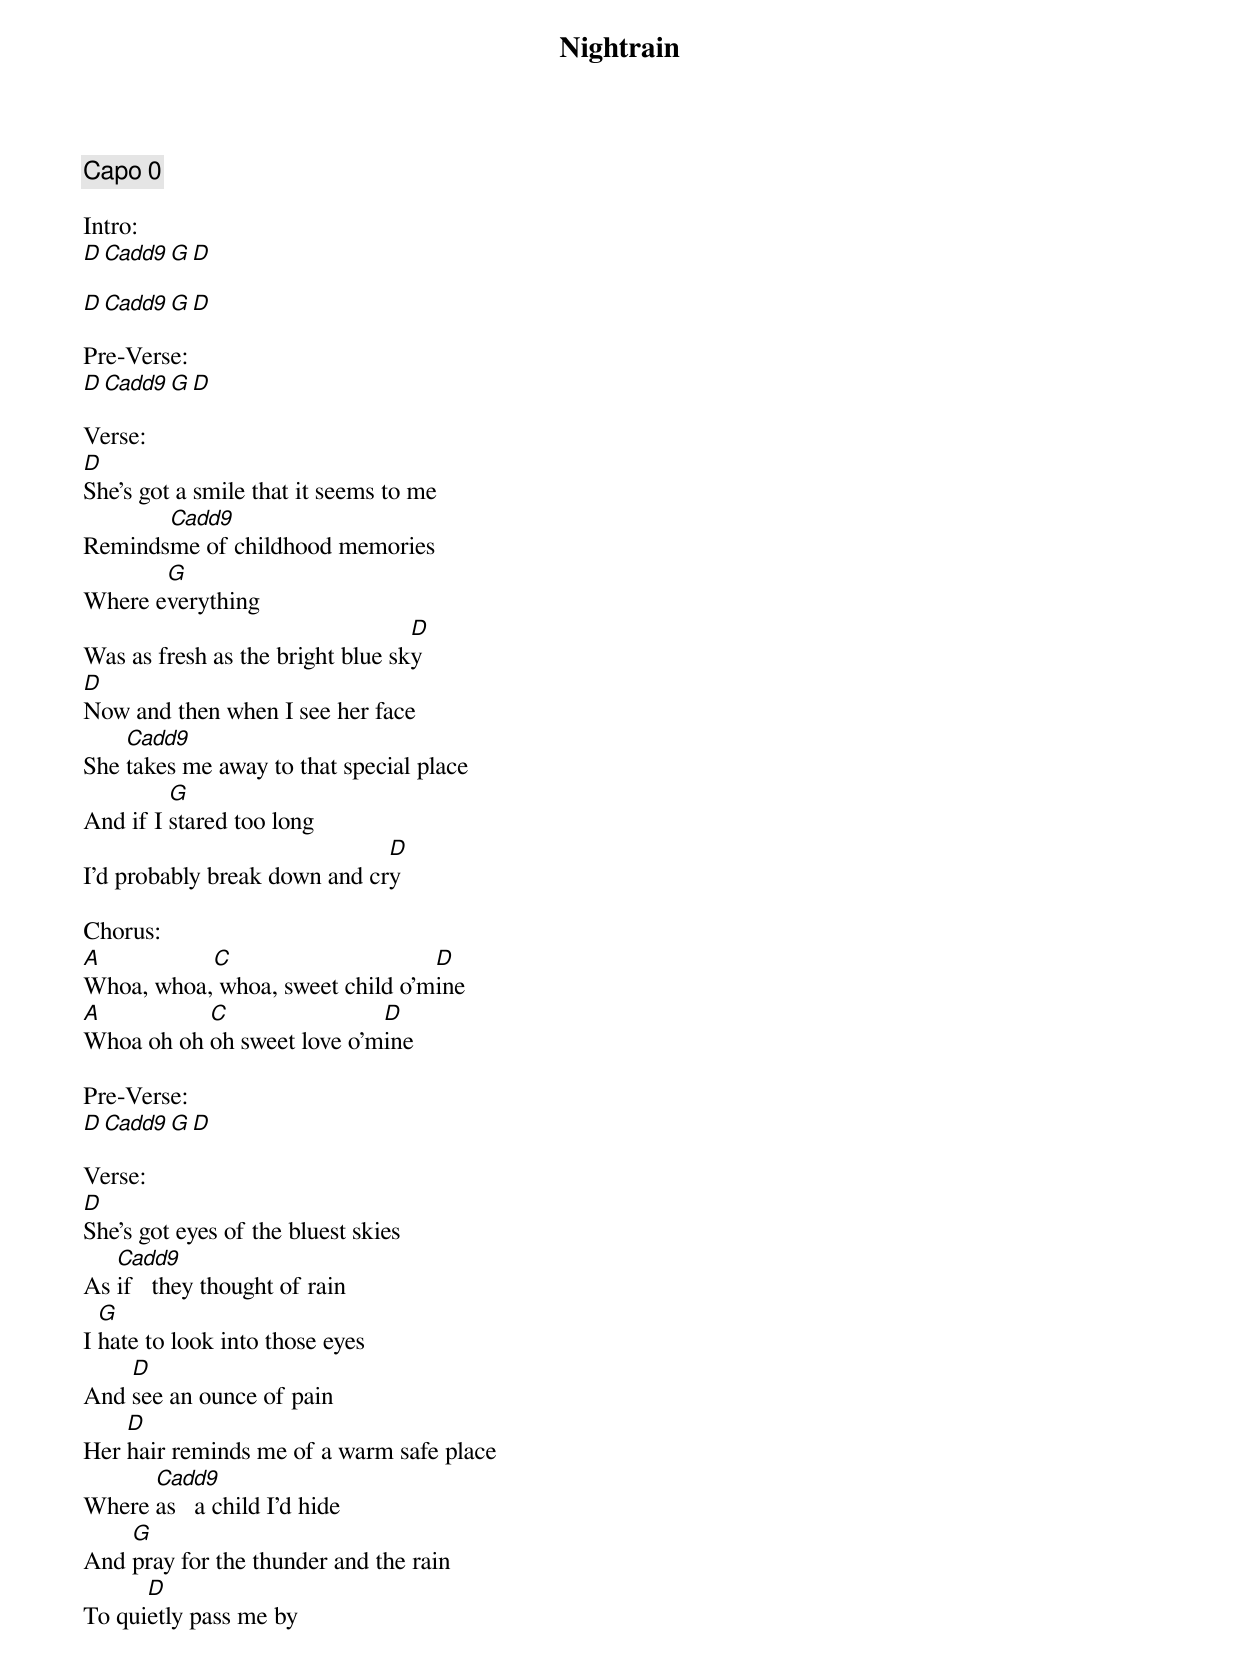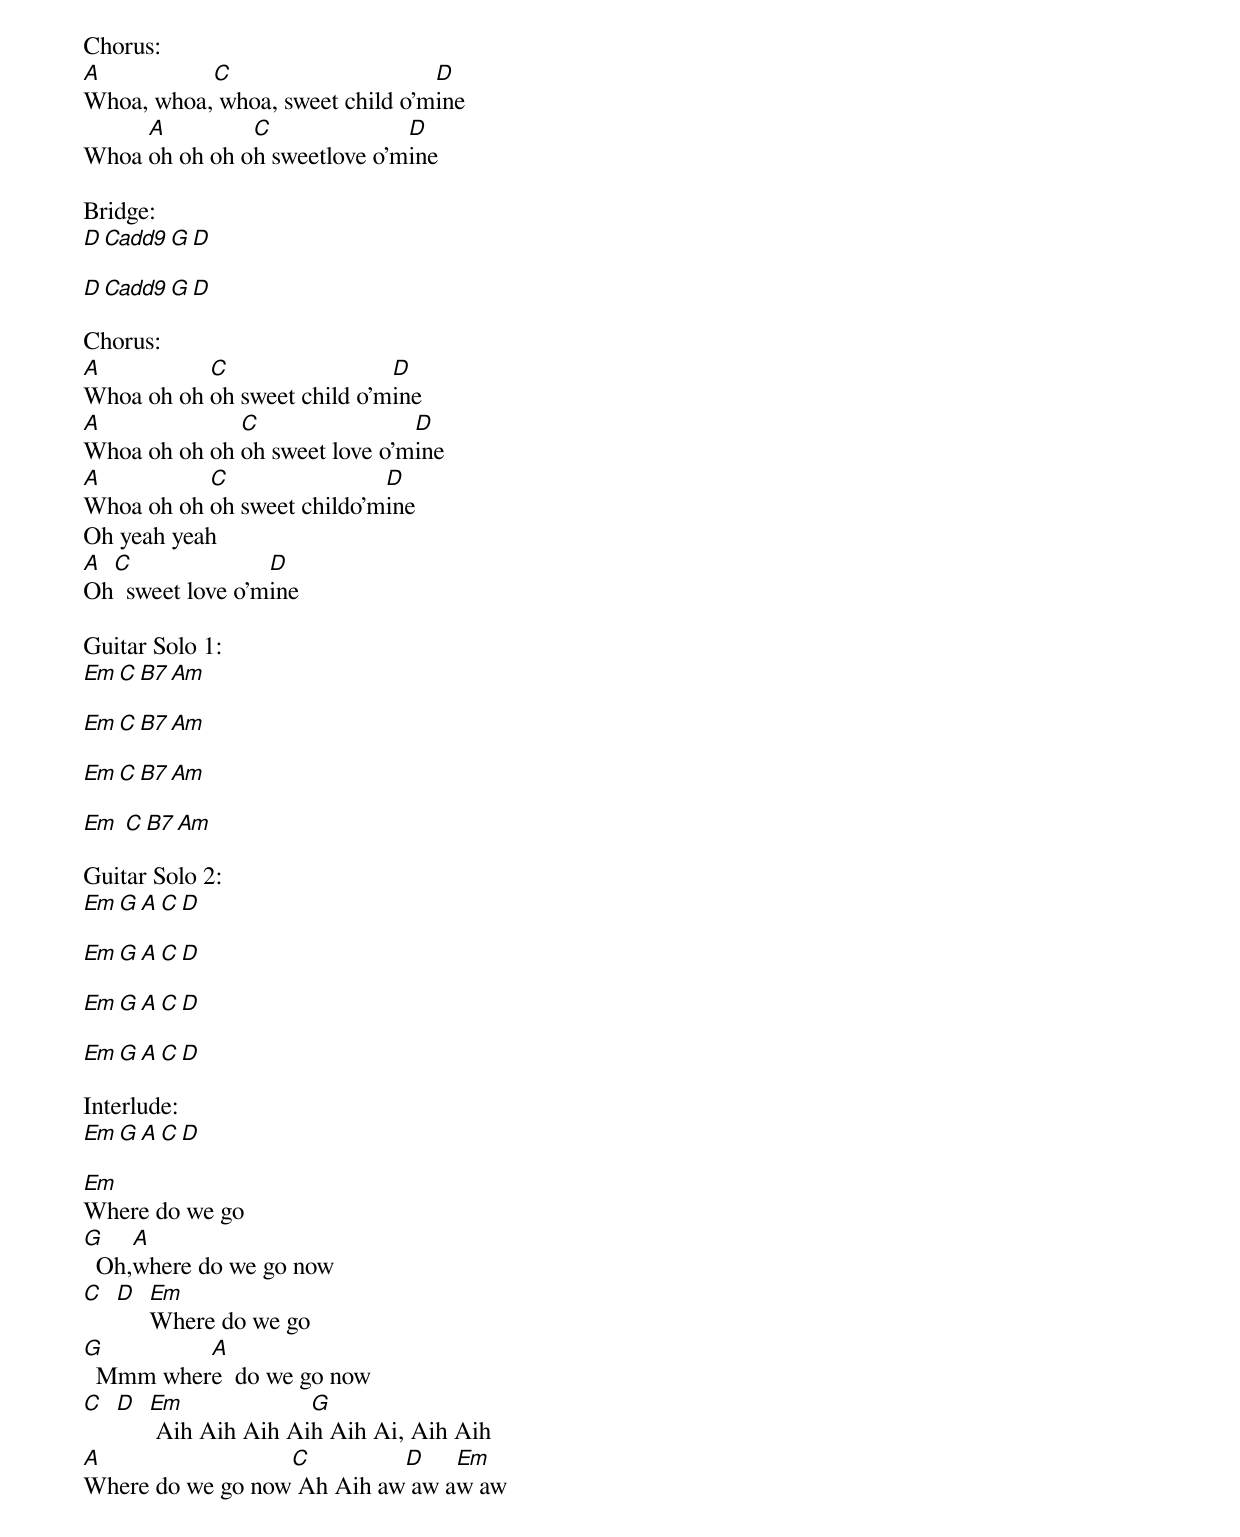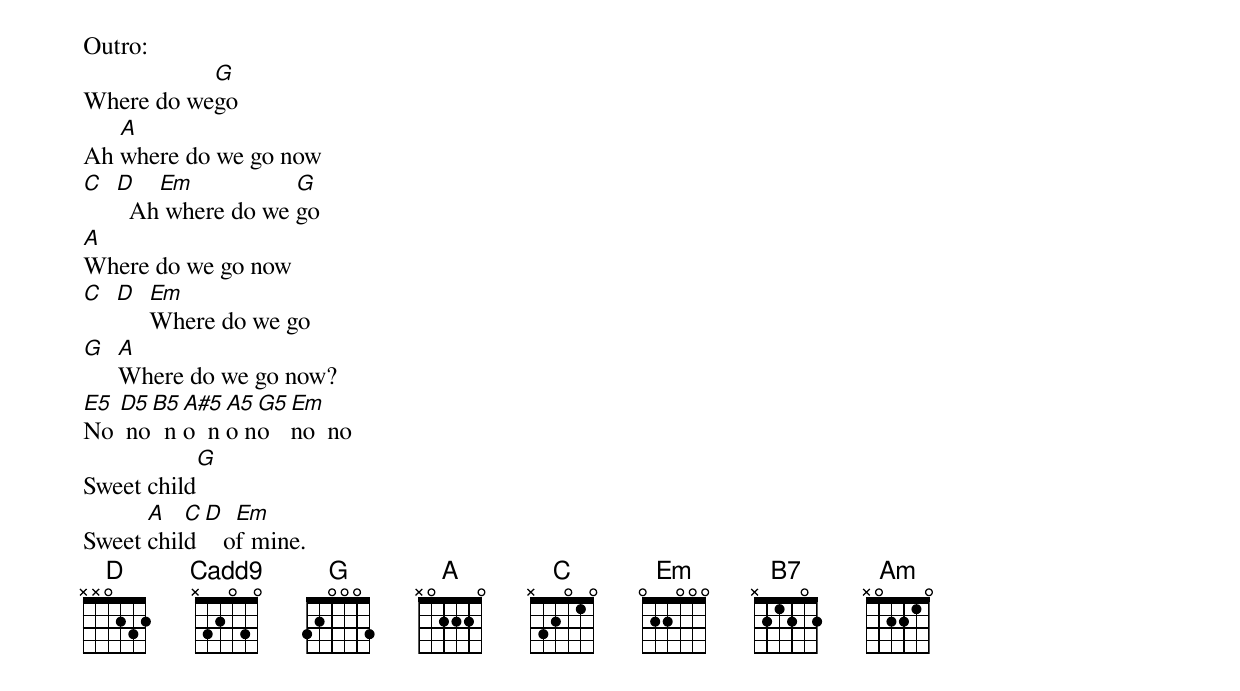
{title:Nightrain}
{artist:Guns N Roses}
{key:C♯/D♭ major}
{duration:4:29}
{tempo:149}
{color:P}

{comment: Capo 0}

Intro:
[D][Cadd9][G][D]

[D][Cadd9][G][D]

Pre-Verse:
[D][Cadd9][G][D]

Verse:
[D]She's got a smile that it seems to me
Reminds[Cadd9]me of childhood memories
Where e[G]verything
Was as fresh as the bright blue sk[D]y
[D]Now and then when I see her face
She [Cadd9]takes me away to that special place
And if I [G]stared too long
I'd probably break down and cr[D]y

Chorus:
[A]Whoa, whoa,[C] whoa, sweet child o'm[D]ine
[A]Whoa oh oh [C]oh sweet love o’m[D]ine

Pre-Verse:
[D][Cadd9][G][D]

Verse:
[D]She's got eyes of the bluest skies
As [Cadd9]if   they thought of rain
I [G]hate to look into those eyes
And [D]see an ounce of pain
Her [D]hair reminds me of a warm safe place
Where [Cadd9]as   a child I'd hide
And [G]pray for the thunder and the rain
To qui[D]etly pass me by

Chorus:
[A]Whoa, whoa,[C] whoa, sweet child o'm[D]ine
Whoa [A]oh oh oh o[C]h sweetlove o’m[D]ine

Bridge:
[D][Cadd9][G][D]

[D][Cadd9][G][D]

Chorus:
[A]Whoa oh oh [C]oh sweet child o'm[D]ine
[A]Whoa oh oh oh [C]oh sweet love o'm[D]ine
[A]Whoa oh oh [C]oh sweet childo'm[D]ine
Oh yeah yeah
[A]Oh[C]  sweet love o’m[D]ine

Guitar Solo 1:
[Em][C][B7][Am]

[Em][C][B7][Am]

[Em][C][B7][Am]

[Em] [C][B7][Am]

Guitar Solo 2:
[Em][G][A][C][D]

[Em][G][A][C][D]

[Em][G][A][C][D]

[Em][G][A][C][D]

Interlude:
[Em][G][A][C][D]

[Em]Where do we go
[G]  Oh,[A]where do we go now
[C]  [D]  [Em]Where do we go
[G]  Mmm wher[A]e  do we go now
[C]  [D]  [Em] Aih Aih Aih Ai[G]h Aih Ai, Aih Aih
[A]Where do we go now[C] Ah Aih aw[D] aw a[Em]w aw

Outro:
Where do we[G]go
Ah [A]where do we go now
[C]  [D]  Ah[Em] where do we [G]go
[A]Where do we go now
[C]  [D]  [Em]Where do we go
[G]  [A]Where do we go now?
[E5]No [D5] no[B5]  n[A#5]o  n[A5]o n[G5]o  [Em]no  no
Sweet child[G]
Sweet [A]chil[C]d [D]   o[Em]f mine.
